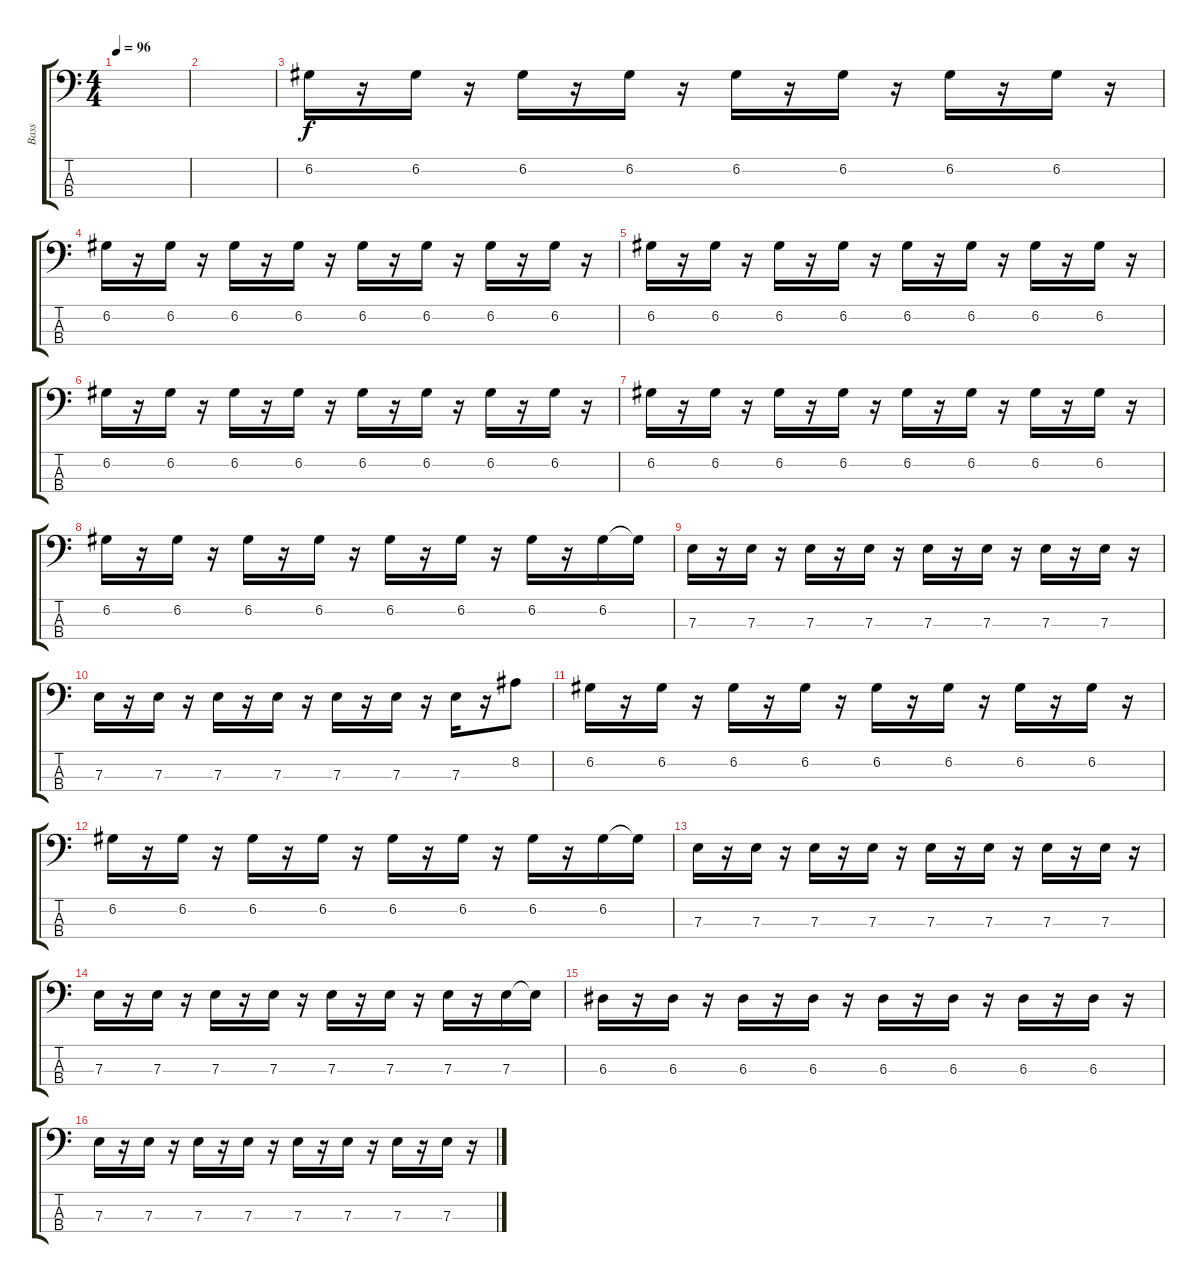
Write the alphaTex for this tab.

\track ("Bass" "Bass") {instrument electricbassfinger}
\staff {score tabs}
\tuning (G2 D2 A1 E1) {hide}
\ts (4 4)
\tempo 96
\clef f4
\ks c
|
|
6.2.16 r.16 6.2.16 r.16 6.2.16 r.16 6.2.16 r.16 6.2.16 r.16 6.2.16 r.16 6.2.16 r.16 6.2.16 r.16 |
6.2.16 r.16 6.2.16 r.16 6.2.16 r.16 6.2.16 r.16 6.2.16 r.16 6.2.16 r.16 6.2.16 r.16 6.2.16 r.16 |
6.2.16 r.16 6.2.16 r.16 6.2.16 r.16 6.2.16 r.16 6.2.16 r.16 6.2.16 r.16 6.2.16 r.16 6.2.16 r.16 |
6.2.16 r.16 6.2.16 r.16 6.2.16 r.16 6.2.16 r.16 6.2.16 r.16 6.2.16 r.16 6.2.16 r.16 6.2.16 r.16 |
6.2.16 r.16 6.2.16 r.16 6.2.16 r.16 6.2.16 r.16 6.2.16 r.16 6.2.16 r.16 6.2.16 r.16 6.2.16 r.16 |
6.2.16 r.16 6.2.16 r.16 6.2.16 r.16 6.2.16 r.16 6.2.16 r.16 6.2.16 r.16 6.2.16 r.16 6.2.16 6.2{t}.16 |
7.3.16 r.16 7.3.16 r.16 7.3.16 r.16 7.3.16 r.16 7.3.16 r.16 7.3.16 r.16 7.3.16 r.16 7.3.16 r.16 |
7.3.16 r.16 7.3.16 r.16 7.3.16 r.16 7.3.16 r.16 7.3.16 r.16 7.3.16 r.16 7.3.16 r.16 8.2.8 |
6.2.16 r.16 6.2.16 r.16 6.2.16 r.16 6.2.16 r.16 6.2.16 r.16 6.2.16 r.16 6.2.16 r.16 6.2.16 r.16 |
6.2.16 r.16 6.2.16 r.16 6.2.16 r.16 6.2.16 r.16 6.2.16 r.16 6.2.16 r.16 6.2.16 r.16 6.2.16 6.2{t}.16 |
7.3.16 r.16 7.3.16 r.16 7.3.16 r.16 7.3.16 r.16 7.3.16 r.16 7.3.16 r.16 7.3.16 r.16 7.3.16 r.16 |
7.3.16 r.16 7.3.16 r.16 7.3.16 r.16 7.3.16 r.16 7.3.16 r.16 7.3.16 r.16 7.3.16 r.16 7.3.16 7.3{t}.16 |
6.3.16 r.16 6.3.16 r.16 6.3.16 r.16 6.3.16 r.16 6.3.16 r.16 6.3.16 r.16 6.3.16 r.16 6.3.16 r.16 |
7.3.16 r.16 7.3.16 r.16 7.3.16 r.16 7.3.16 r.16 7.3.16 r.16 7.3.16 r.16 7.3.16 r.16 7.3.16 r.16
